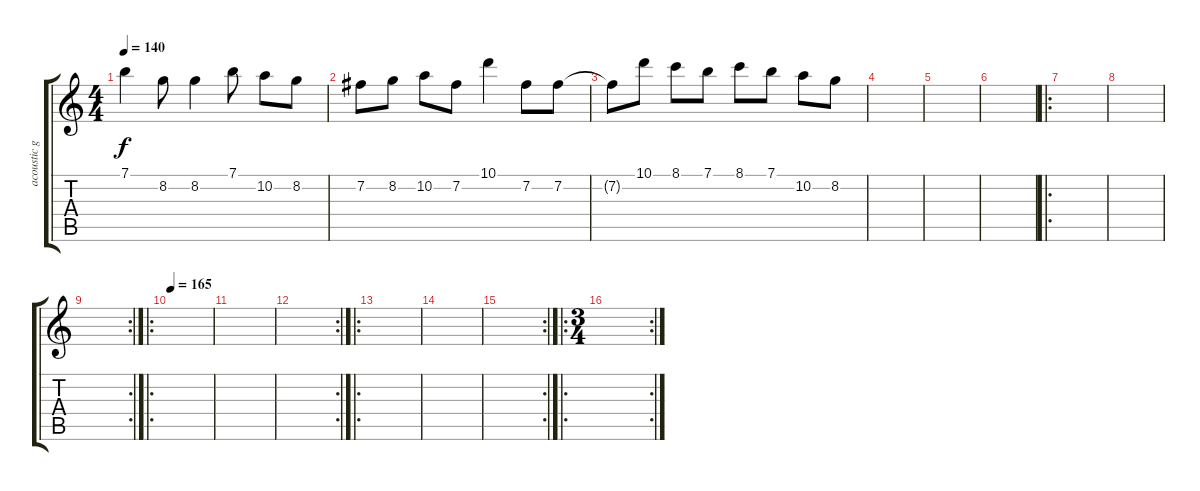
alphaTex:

\track ("acoustic guitar 1" "acoustic g") {instrument acousticguitarsteel}
\staff {score tabs}
\tuning (E4 B3 G3 D3 A2 E2) {hide}
\ts (4 4)
\tempo 140
\clef g2
\ks c
7.1.4{dy f} 8.2.8 8.2.4 7.1.8 10.2.8 8.2.8 |
7.2.8 8.2.8 10.2.8 7.2.8 10.1.4 7.2.8 7.2.8 |
7.2{t}.8 10.1.8 8.1.8 7.1.8 8.1.8 7.1.8 10.2.8 8.2.8 |
|
|
|
\ro
|
|
\rc 2
|
\ro
\tempo 165
|
|
\rc 2
|
\ro
|
|
\rc 2
|
\ro
\rc 2
\ts (3 4)
